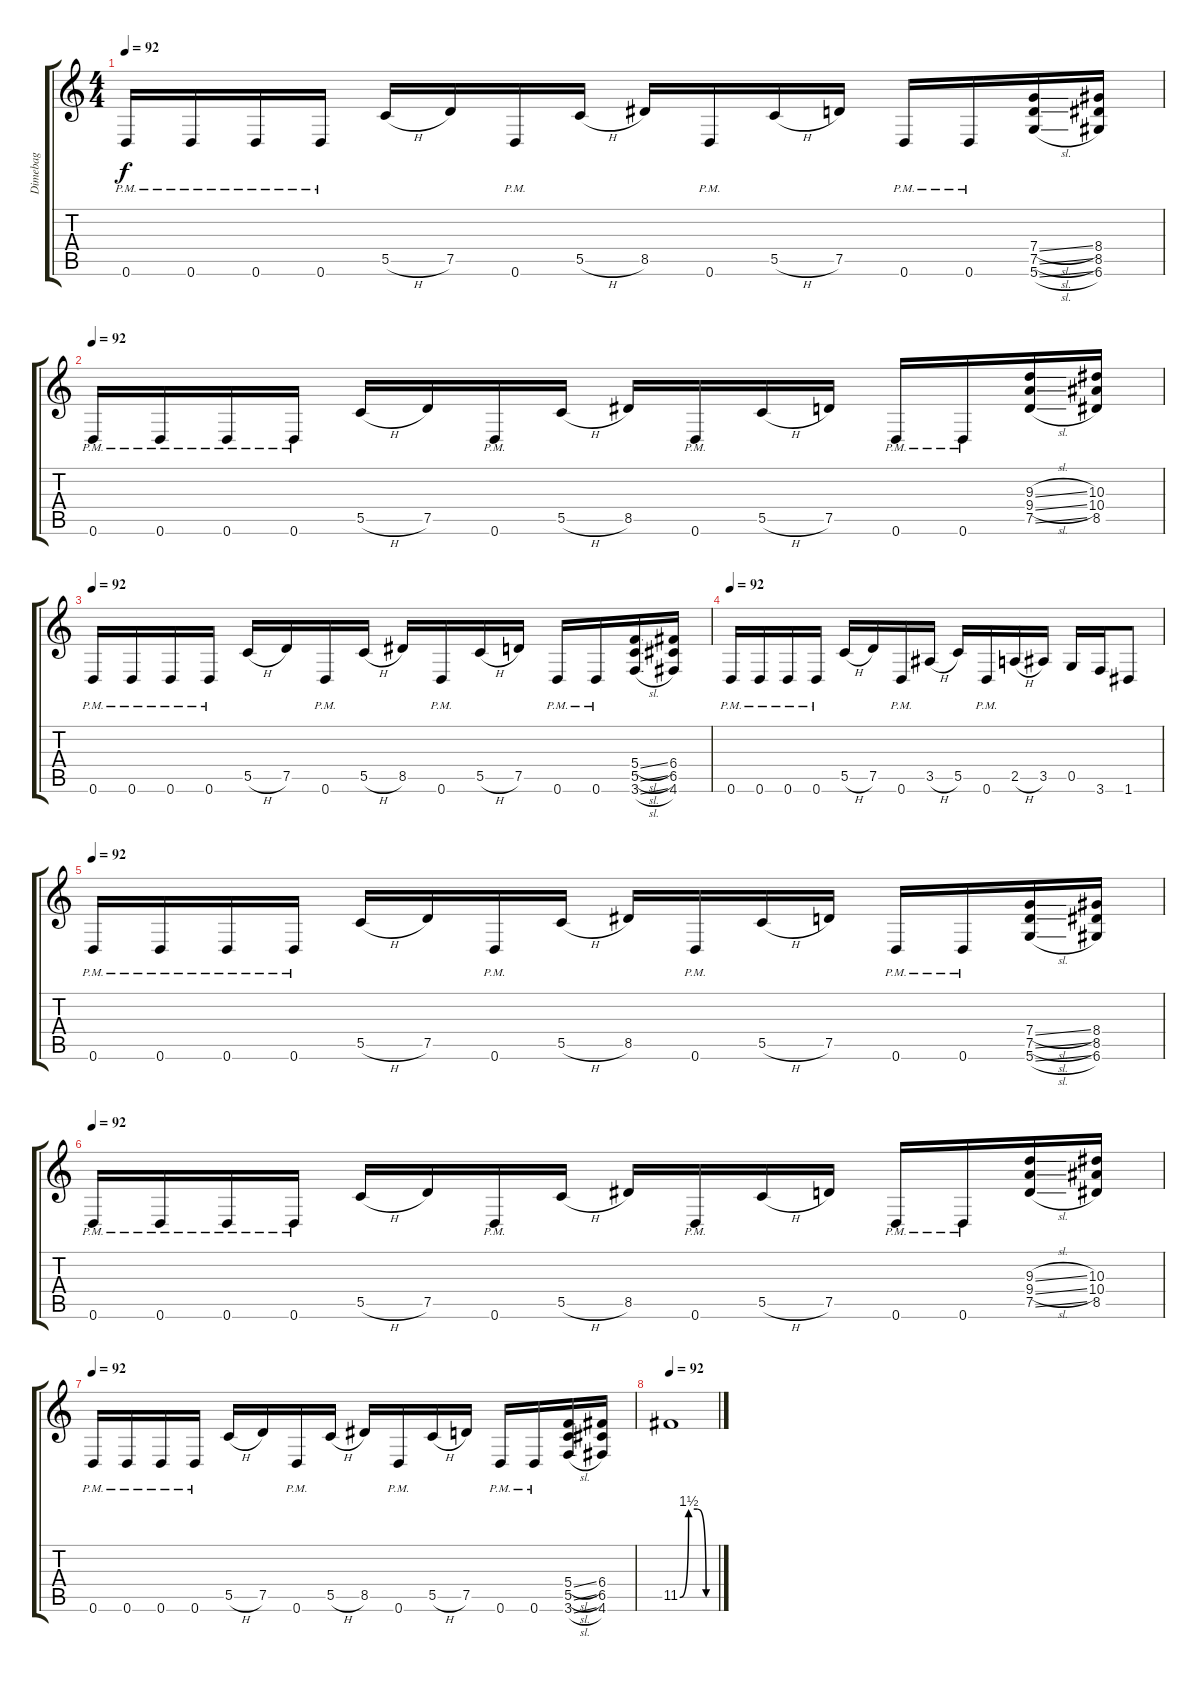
\track ("Dimebag" "Dimebag") {instrument distortionguitar}
\staff {score tabs}
\tuning (D4 A3 F3 C3 G2 D2) {hide}
\ts (4 4)
\tempo 92
\clef g2
\ks c
0.6{pm}.16{dy f} 0.6{pm}.16 0.6{pm}.16 0.6{pm}.16 5.5{h}.16 7.5.16 0.6{pm}.16 5.5{h}.16 8.5.16 0.6{pm}.16 5.5{h}.16 7.5.16 0.6{pm}.16 0.6{pm}.16 (7.4{sl} 7.5{sl} 5.6{sl}).16 (8.4 8.5 6.6).16 |
\tempo 92
0.6{pm}.16 0.6{pm}.16 0.6{pm}.16 0.6{pm}.16 5.5{h}.16 7.5.16 0.6{pm}.16 5.5{h}.16 8.5.16 0.6{pm}.16 5.5{h}.16 7.5.16 0.6{pm}.16 0.6{pm}.16 (9.3{sl} 9.4{sl} 7.5{sl}).16 (10.3 10.4 8.5).16 |
\tempo 92
0.6{pm}.16 0.6{pm}.16 0.6{pm}.16 0.6{pm}.16 5.5{h}.16 7.5.16 0.6{pm}.16 5.5{h}.16 8.5.16 0.6{pm}.16 5.5{h}.16 7.5.16 0.6{pm}.16 0.6{pm}.16 (5.4{sl} 5.5{sl} 3.6{sl}).16 (6.4 6.5 4.6).16 |
\tempo 92
0.6{pm}.16 0.6{pm}.16 0.6{pm}.16 0.6{pm}.16 5.5{h}.16 7.5.16 0.6{pm}.16 3.5{h}.16 5.5.16 0.6{pm}.16 2.5{h}.16 3.5.16 0.5.16 3.6.16 1.6.8 |
\tempo 92
0.6{pm}.16 0.6{pm}.16 0.6{pm}.16 0.6{pm}.16 5.5{h}.16 7.5.16 0.6{pm}.16 5.5{h}.16 8.5.16 0.6{pm}.16 5.5{h}.16 7.5.16 0.6{pm}.16 0.6{pm}.16 (7.4{sl} 7.5{sl} 5.6{sl}).16 (8.4 8.5 6.6).16 |
\tempo 92
0.6{pm}.16 0.6{pm}.16 0.6{pm}.16 0.6{pm}.16 5.5{h}.16 7.5.16 0.6{pm}.16 5.5{h}.16 8.5.16 0.6{pm}.16 5.5{h}.16 7.5.16 0.6{pm}.16 0.6{pm}.16 (9.3{sl} 9.4{sl} 7.5{sl}).16 (10.3 10.4 8.5).16 |
\tempo 92
0.6{pm}.16 0.6{pm}.16 0.6{pm}.16 0.6{pm}.16 5.5{h}.16 7.5.16 0.6{pm}.16 5.5{h}.16 8.5.16 0.6{pm}.16 5.5{h}.16 7.5.16 0.6{pm}.16 0.6{pm}.16 (5.4{sl} 5.5{sl} 3.6{sl}).16 (6.4 6.5 4.6).16 |
\tempo 92
11.5{be (custom 0 0 15 6 30 6 45 0 60 0)}.1
